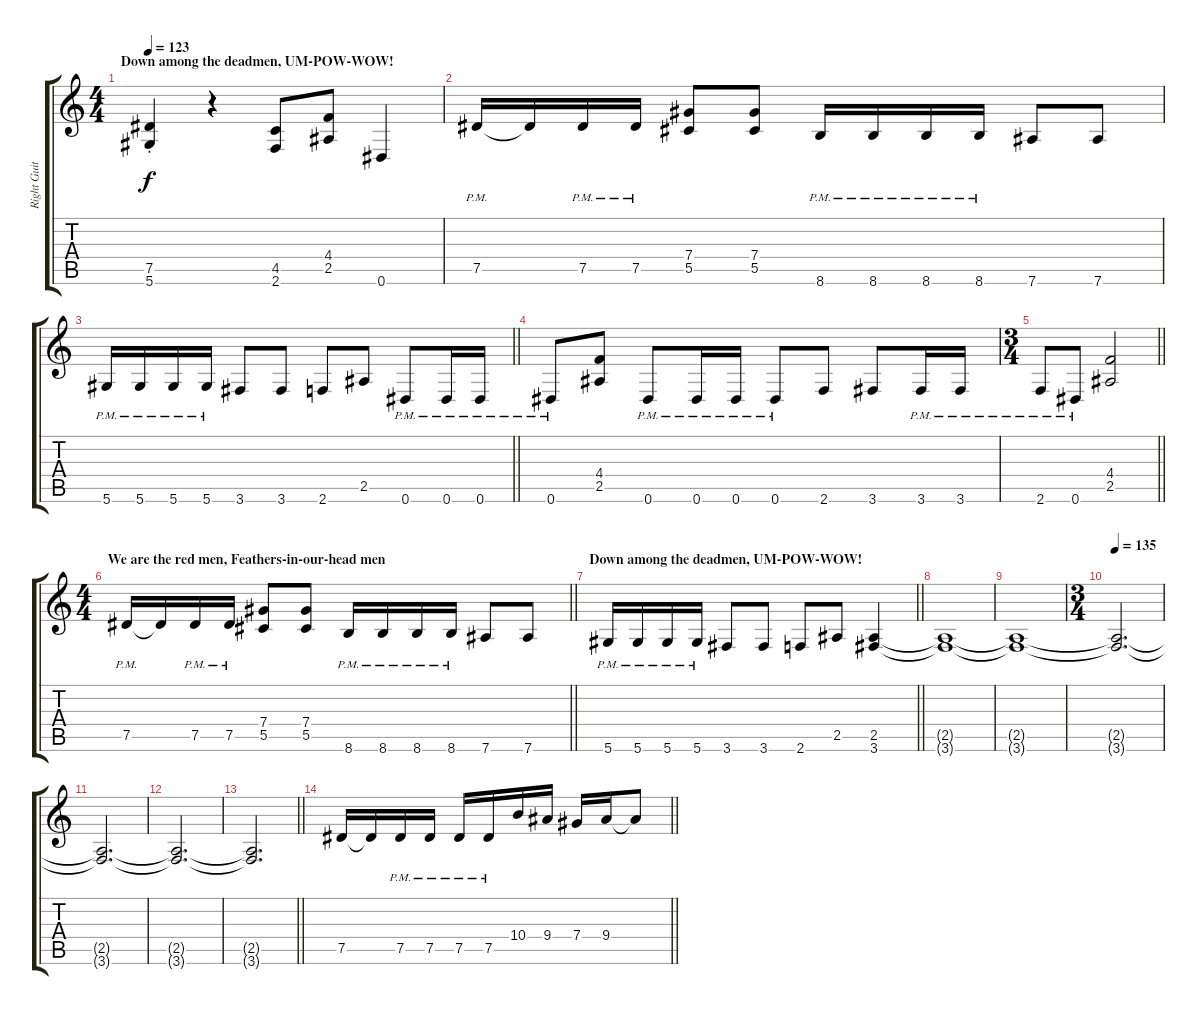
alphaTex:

\track ("Right Guitar" "Right Guit") {instrument overdrivenguitar}
\staff {score tabs}
\tuning (Eb4 Bb3 Gb3 Db3 Ab2 Eb2) {hide}
\ts (4 4)
\section ("" "Down among the deadmen, UM-POW-WOW!")
\tempo 123
\clef g2
\ks c
(7.5{st} 5.6{st}).4{dy f} r.4 (4.5 2.6).8 (4.4 2.5).8 0.6.4 |
7.5{pm}.16 7.5{t}.16 7.5{pm}.16 7.5{pm}.16 (7.4 5.5).8 (7.4 5.5).8 8.6{pm}.16 8.6{pm}.16 8.6{pm}.16 8.6{pm}.16 7.6.8 7.6.8 |
\barLineRight lightlight
5.6{pm}.16 5.6{pm}.16 5.6{pm}.16 5.6{pm}.16 3.6.8 3.6.8 2.6.8 2.5.8 0.6{pm}.8 0.6{pm}.16 0.6{pm}.16 |
0.6{pm}.8 (4.4 2.5).8 0.6{pm}.8 0.6{pm}.16 0.6{pm}.16 0.6{pm}.8 2.6.8 3.6.8 3.6{pm}.16 3.6{pm}.16 |
\ts (3 4)
\barLineRight lightlight
2.6{pm}.8 0.6{pm}.8 (4.4 2.5).2 |
\ts (4 4)
\section ("" "We are the red men, Feathers-in-our-head men")
\barLineRight lightlight
7.5{pm}.16 7.5{t}.16 7.5{pm}.16 7.5{pm}.16 (7.4 5.5).8 (7.4 5.5).8 8.6{pm}.16 8.6{pm}.16 8.6{pm}.16 8.6{pm}.16 7.6.8 7.6.8 |
\section ("" "Down among the deadmen, UM-POW-WOW!")
\barLineRight lightlight
5.6{pm}.16 5.6{pm}.16 5.6{pm}.16 5.6{pm}.16 3.6.8 3.6.8 2.6.8 2.5.8 (2.5 3.6).4 |
(2.5{t} 3.6{t}).1 |
(2.5{t} 3.6{t}).1 |
\ts (3 4)
\tempo 135
(2.5{t} 3.6{t}).2{d} |
(2.5{t} 3.6{t}).2{d} |
(2.5{t} 3.6{t}).2{d} |
\barLineRight lightlight
(2.5{t} 3.6{t}).2{d} |
\barLineRight lightlight
7.5.16 7.5{t}.16 7.5{pm}.16 7.5{pm}.16 7.5{pm}.16 7.5{pm}.16 10.4.16 9.4.16 7.4.16 9.4.16 9.4{t}.8
